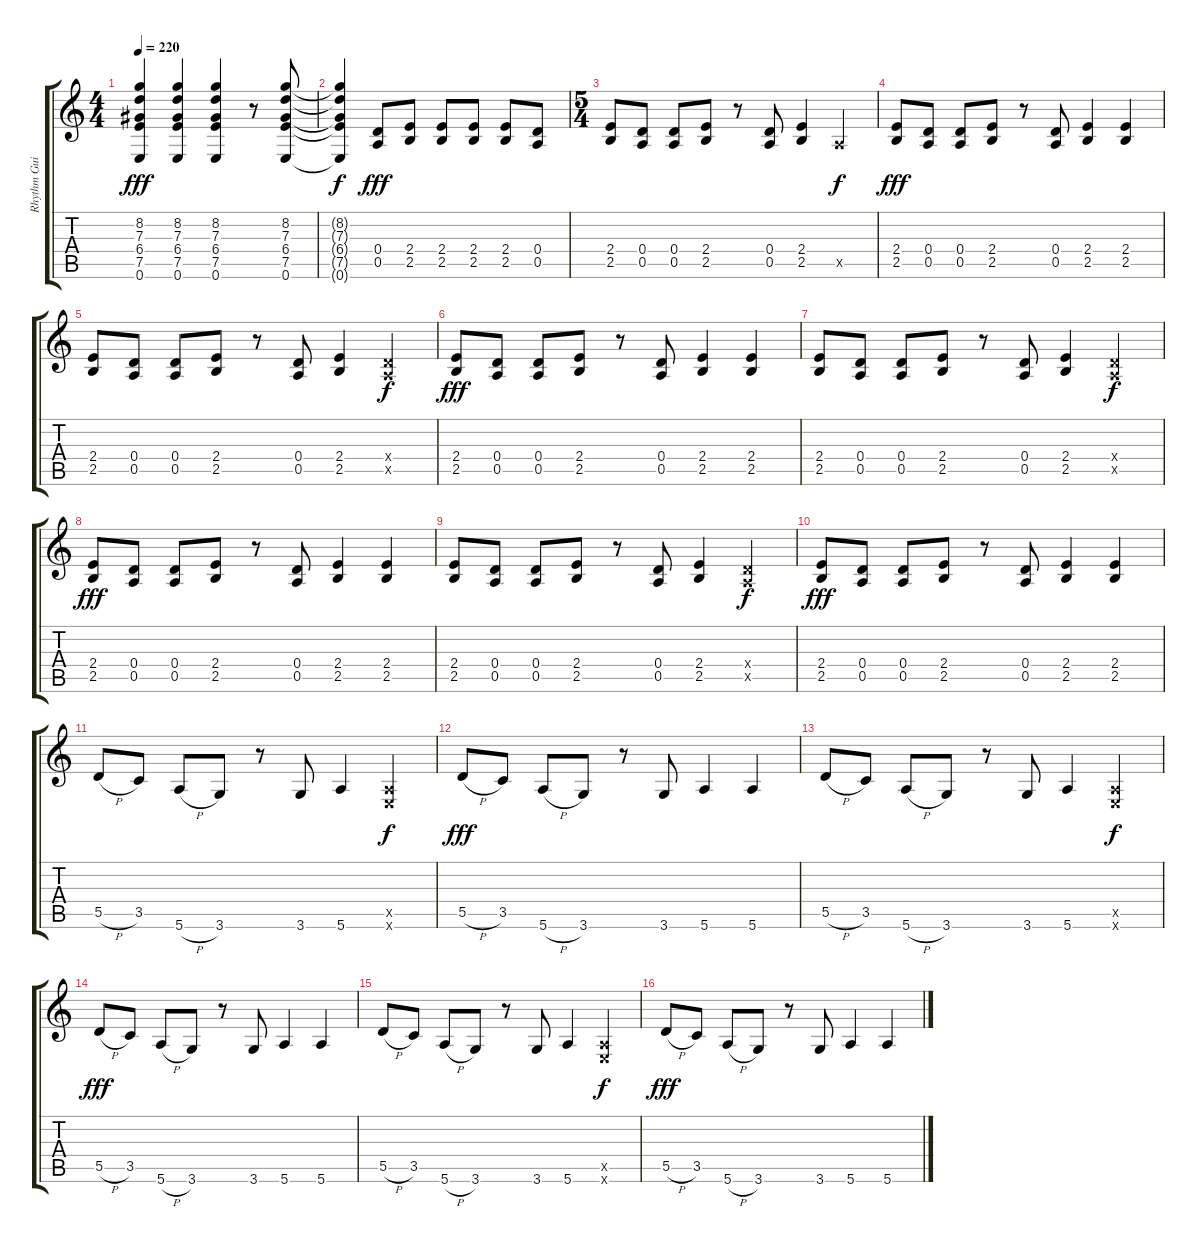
\track ("Rhythm Guitar" "Rhythm Gui") {instrument distortionguitar}
\staff {score tabs}
\tuning (E4 B3 G3 D3 A2 E2) {hide}
\ts (4 4)
\tempo 220
\clef g2
\ks c
(8.2 7.3 6.4 7.5 0.6).4{dy fff} (8.2 7.3 6.4 7.5 0.6).4 (8.2 7.3 6.4 7.5 0.6).4 r.8 (8.2 7.3 6.4 7.5 0.6).8 |
(8.2{t} 7.3{t} 6.4{t} 7.5{t} 0.6{t}).4{dy f} (0.4 0.5).8{dy fff volume 10} (2.4 2.5).8 (2.4 2.5).8 (2.4 2.5).8 (2.4 2.5).8 (0.4 0.5).8 |
\ts (5 4)
(2.4 2.5).8 (0.4 0.5).8 (0.4 0.5).8 (2.4 2.5).8 r.8 (0.4 0.5).8 (2.4 2.5).4 0.5{x}.4{dy f} |
(2.4 2.5).8{dy fff} (0.4 0.5).8 (0.4 0.5).8 (2.4 2.5).8 r.8 (0.4 0.5).8 (2.4 2.5).4 (2.4 2.5).4 |
(2.4 2.5).8 (0.4 0.5).8 (0.4 0.5).8 (2.4 2.5).8 r.8 (0.4 0.5).8 (2.4 2.5).4 (0.4{x} 0.5{x}).4{dy f} |
(2.4 2.5).8{dy fff} (0.4 0.5).8 (0.4 0.5).8 (2.4 2.5).8 r.8 (0.4 0.5).8 (2.4 2.5).4 (2.4 2.5).4 |
(2.4 2.5).8 (0.4 0.5).8 (0.4 0.5).8 (2.4 2.5).8 r.8 (0.4 0.5).8 (2.4 2.5).4 (0.4{x} 0.5{x}).4{dy f} |
(2.4 2.5).8{dy fff} (0.4 0.5).8 (0.4 0.5).8 (2.4 2.5).8 r.8 (0.4 0.5).8 (2.4 2.5).4 (2.4 2.5).4 |
(2.4 2.5).8 (0.4 0.5).8 (0.4 0.5).8 (2.4 2.5).8 r.8 (0.4 0.5).8 (2.4 2.5).4 (0.4{x} 0.5{x}).4{dy f} |
(2.4 2.5).8{dy fff} (0.4 0.5).8 (0.4 0.5).8 (2.4 2.5).8 r.8 (0.4 0.5).8 (2.4 2.5).4 (2.4 2.5).4 |
5.5{h}.8 3.5.8 5.6{h}.8 3.6.8 r.8 3.6.8 5.6.4 (0.5{x} 0.6{x}).4{dy f} |
5.5{h}.8{dy fff} 3.5.8 5.6{h}.8 3.6.8 r.8 3.6.8 5.6.4 5.6.4 |
5.5{h}.8 3.5.8 5.6{h}.8 3.6.8 r.8 3.6.8 5.6.4 (0.5{x} 0.6{x}).4{dy f} |
5.5{h}.8{dy fff} 3.5.8 5.6{h}.8 3.6.8 r.8 3.6.8 5.6.4 5.6.4 |
5.5{h}.8 3.5.8 5.6{h}.8 3.6.8 r.8 3.6.8 5.6.4 (0.5{x} 0.6{x}).4{dy f} |
5.5{h}.8{dy fff} 3.5.8 5.6{h}.8 3.6.8 r.8 3.6.8 5.6.4 5.6.4
